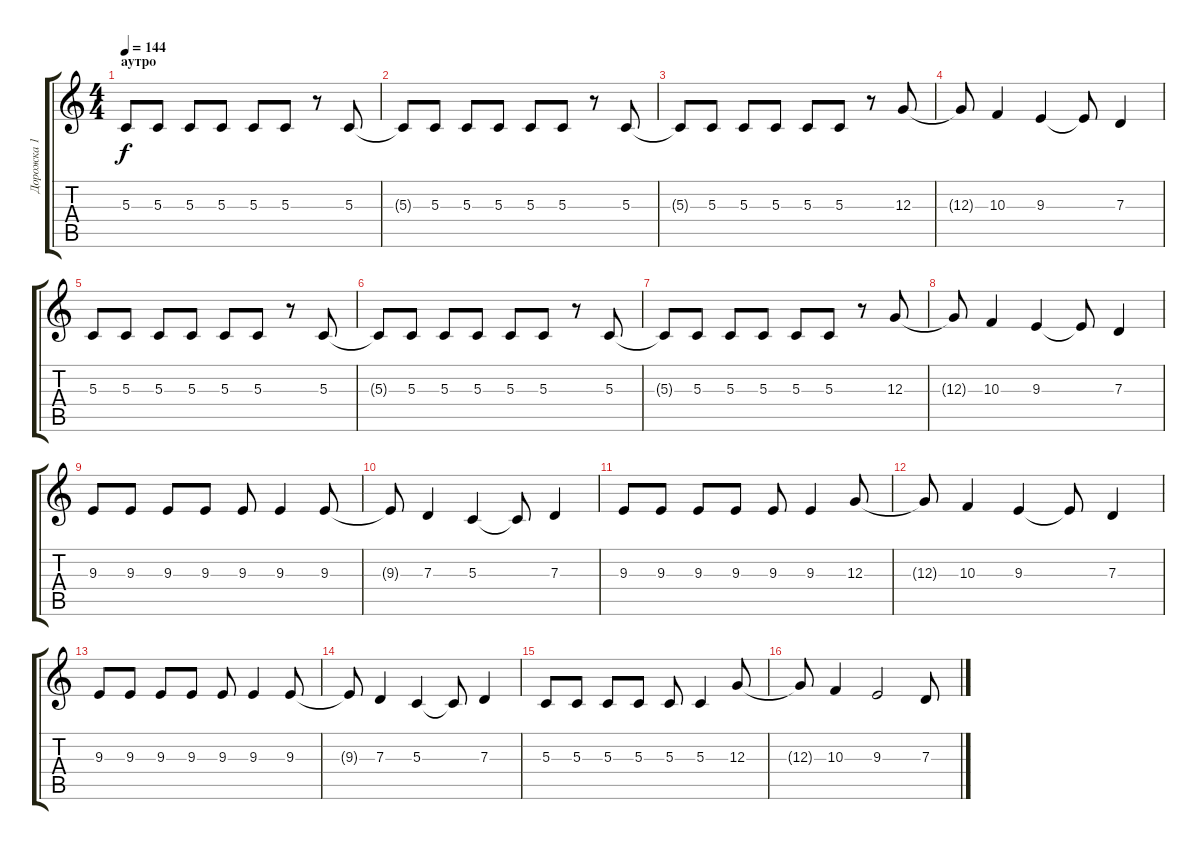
\track ("Дорожка 1" "Дорожка 1") {instrument oboe}
\staff {score tabs}
\tuning (E4 B3 G3 D3 A2 E2) {hide}
\ts (4 4)
\section ("" "аутро")
\tempo 144
\clef g2
\ks c
5.3.8{dy f} 5.3.8 5.3.8 5.3.8 5.3.8 5.3.8 r.8 5.3.8 |
5.3{t}.8 5.3.8 5.3.8 5.3.8 5.3.8 5.3.8 r.8 5.3.8 |
5.3{t}.8 5.3.8 5.3.8 5.3.8 5.3.8 5.3.8 r.8 12.3.8 |
12.3{t}.8 10.3.4 9.3.4 9.3{t}.8 7.3.4 |
5.3.8 5.3.8 5.3.8 5.3.8 5.3.8 5.3.8 r.8 5.3.8 |
5.3{t}.8 5.3.8 5.3.8 5.3.8 5.3.8 5.3.8 r.8 5.3.8 |
5.3{t}.8 5.3.8 5.3.8 5.3.8 5.3.8 5.3.8 r.8 12.3.8 |
12.3{t}.8 10.3.4 9.3.4 9.3{t}.8 7.3.4 |
9.3.8 9.3.8 9.3.8 9.3.8 9.3.8 9.3.4 9.3.8 |
9.3{t}.8 7.3.4 5.3.4 5.3{t}.8 7.3.4 |
9.3.8 9.3.8 9.3.8 9.3.8 9.3.8 9.3.4 12.3.8 |
12.3{t}.8 10.3.4 9.3.4 9.3{t}.8 7.3.4 |
9.3.8 9.3.8 9.3.8 9.3.8 9.3.8 9.3.4 9.3.8 |
9.3{t}.8 7.3.4 5.3.4 5.3{t}.8 7.3.4 |
5.3.8 5.3.8 5.3.8 5.3.8 5.3.8 5.3.4 12.3.8 |
12.3{t}.8 10.3.4 9.3.2 7.3.8
